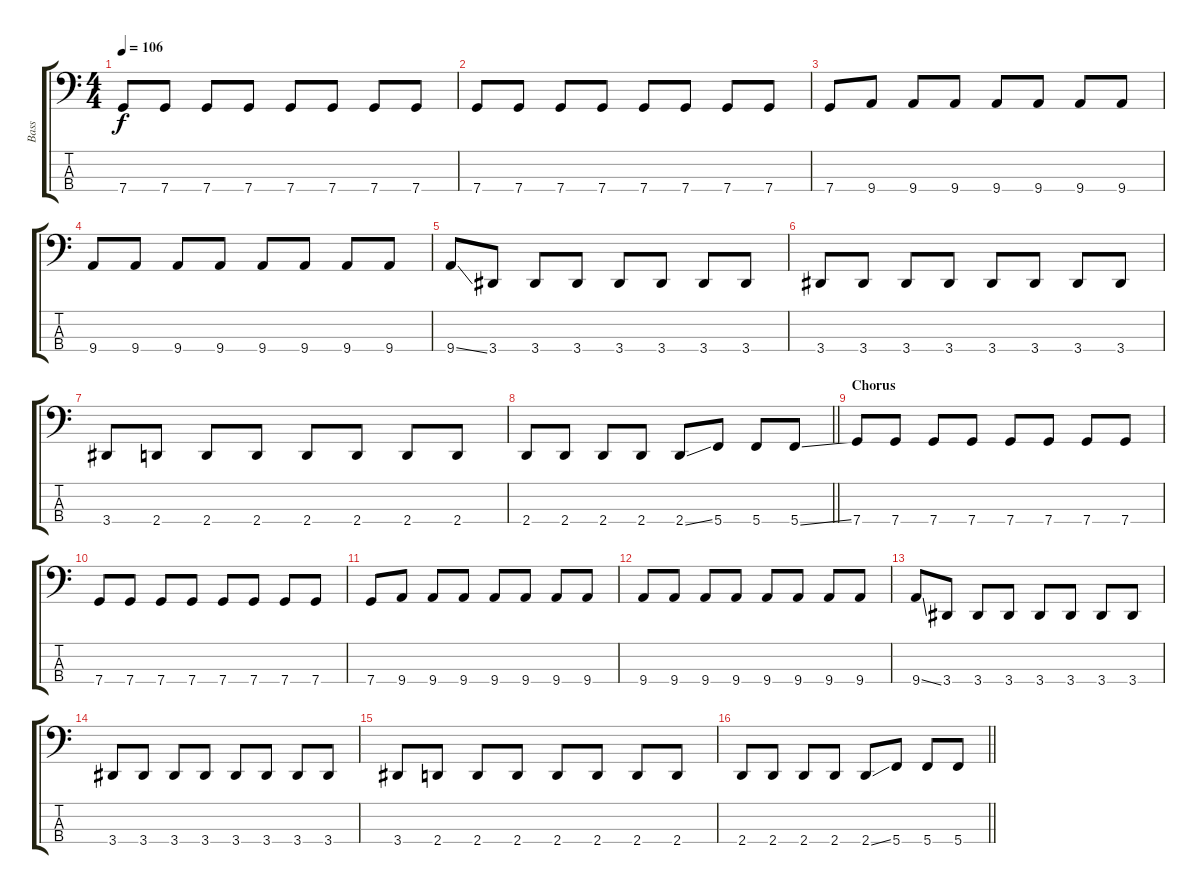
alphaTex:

\track ("Bass" "Bass") {instrument electricbassfinger}
\staff {score tabs}
\tuning (F2 C2 G1 C1) {hide}
\ts (4 4)
\section ("" "")
\tempo 106
\clef f4
\ks c
7.4.8{dy f} 7.4.8 7.4.8 7.4.8 7.4.8 7.4.8 7.4.8 7.4.8 |
7.4.8 7.4.8 7.4.8 7.4.8 7.4.8 7.4.8 7.4.8 7.4.8 |
7.4.8 9.4.8 9.4.8 9.4.8 9.4.8 9.4.8 9.4.8 9.4.8 |
9.4.8 9.4.8 9.4.8 9.4.8 9.4.8 9.4.8 9.4.8 9.4.8 |
9.4{ss}.8 3.4.8 3.4.8 3.4.8 3.4.8 3.4.8 3.4.8 3.4.8 |
3.4.8 3.4.8 3.4.8 3.4.8 3.4.8 3.4.8 3.4.8 3.4.8 |
3.4.8 2.4.8 2.4.8 2.4.8 2.4.8 2.4.8 2.4.8 2.4.8 |
\barLineRight lightlight
2.4.8 2.4.8 2.4.8 2.4.8 2.4{ss}.8 5.4.8 5.4.8 5.4{ss}.8 |
\section ("" "Chorus")
7.4.8 7.4.8 7.4.8 7.4.8 7.4.8 7.4.8 7.4.8 7.4.8 |
7.4.8 7.4.8 7.4.8 7.4.8 7.4.8 7.4.8 7.4.8 7.4.8 |
7.4.8 9.4.8 9.4.8 9.4.8 9.4.8 9.4.8 9.4.8 9.4.8 |
9.4.8 9.4.8 9.4.8 9.4.8 9.4.8 9.4.8 9.4.8 9.4.8 |
9.4{ss}.8 3.4.8 3.4.8 3.4.8 3.4.8 3.4.8 3.4.8 3.4.8 |
3.4.8 3.4.8 3.4.8 3.4.8 3.4.8 3.4.8 3.4.8 3.4.8 |
3.4.8 2.4.8 2.4.8 2.4.8 2.4.8 2.4.8 2.4.8 2.4.8 |
\barLineRight lightlight
2.4.8 2.4.8 2.4.8 2.4.8 2.4{ss}.8 5.4.8 5.4.8 5.4{ss}.8
